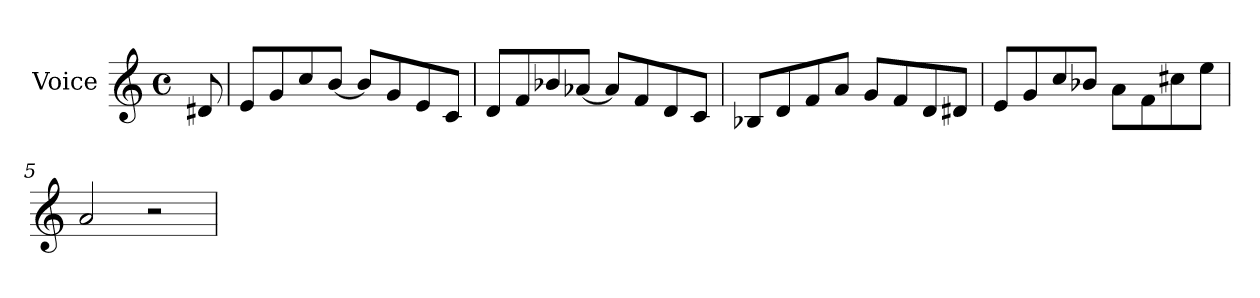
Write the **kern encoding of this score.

**kern
*part1
*staff1
*I"Voice
*I'Voice
*clefG2
*M4/4
*met(c)
=
8d#X/
=1
8e/L
8g/
8cc/
[<8b/J
8b/L]
8g/
8e/
8c/J
=2
8d/L
8f/
8b-X/
[<8a-X/J
8a-/L]
8f/
8d/
8c/J
=3
8B-X/L
8d/
8f/
8a/J
8g/L
8f/
8d/
8d#X/J
=4
8e/L
8g/
8cc/
8b-X/J
8a\L
8f\
8cc#X\
8ee\J
=5
2a/
2rcc
=
*-
